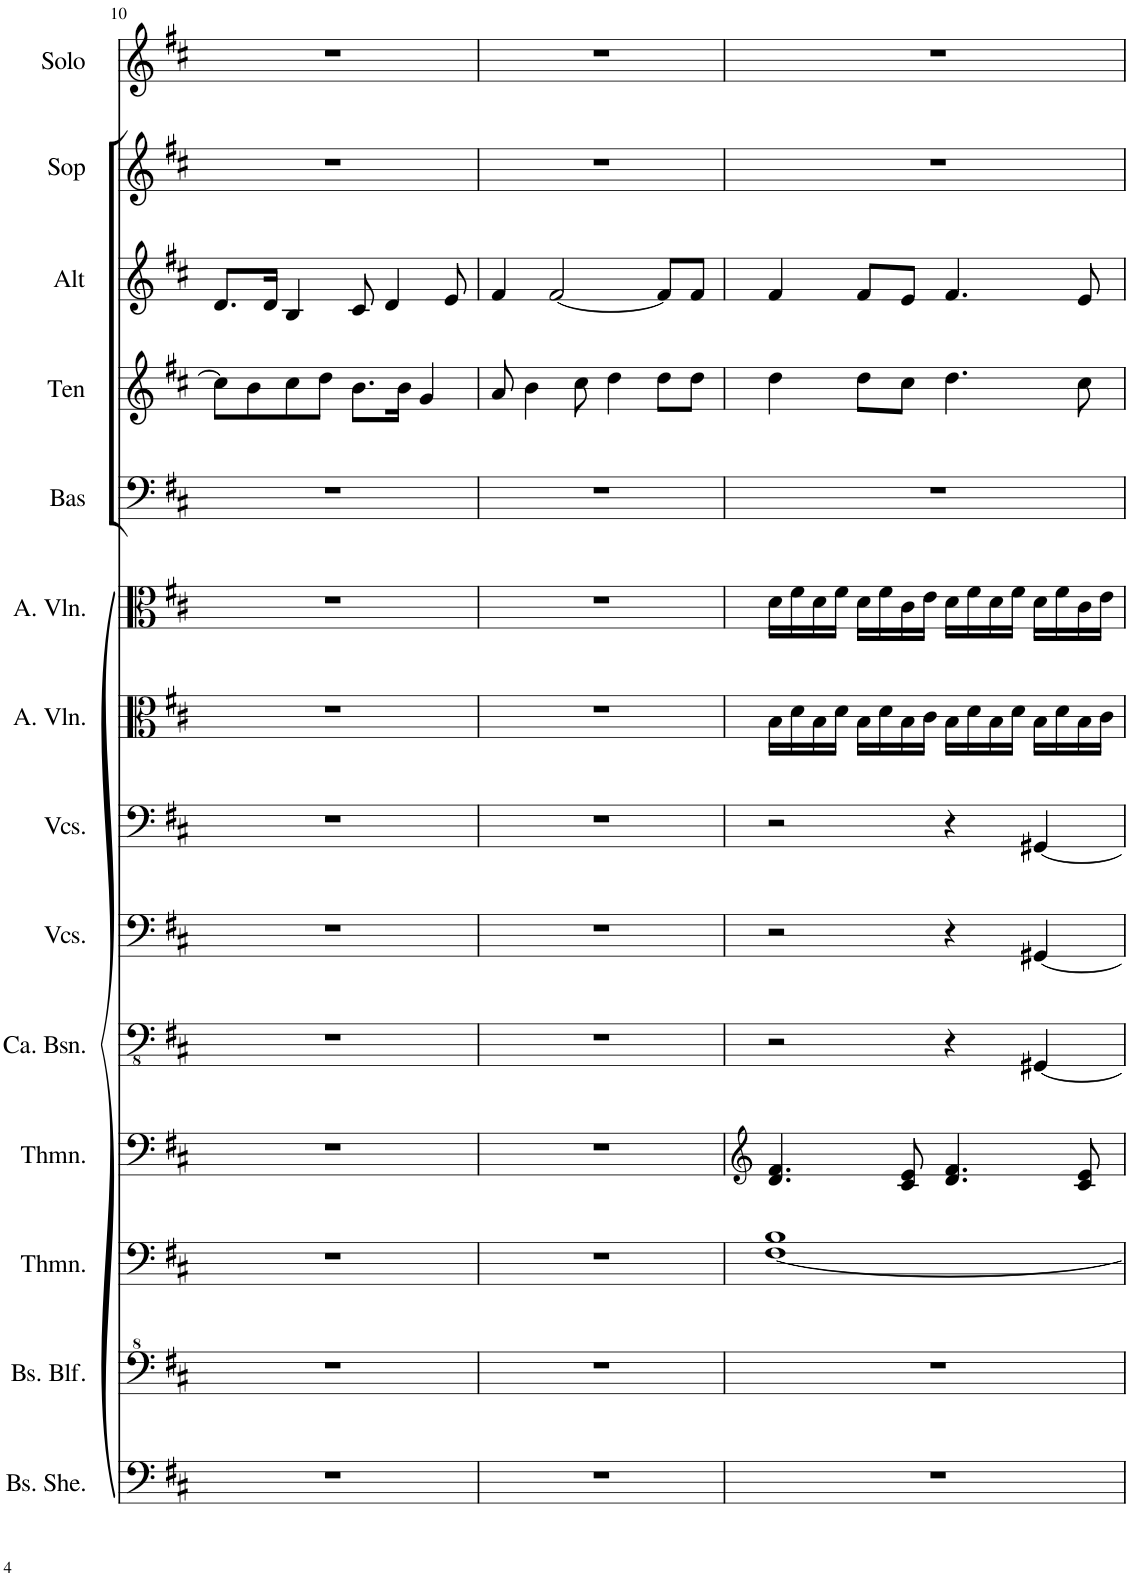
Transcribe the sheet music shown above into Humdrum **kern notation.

**kern	**kern	**kern	**kern	**kern	**kern	**kern	**kern	**kern	**kern	**kern	**kern	**kern	**kern
*part14	*part13	*part12	*part11	*part10	*part9	*part8	*part7	*part6	*part5	*part4	*part3	*part2	*part1
*staff14	*staff13	*staff12	*staff11	*staff10	*staff9	*staff8	*staff7	*staff6	*staff5	*staff4	*staff3	*staff2	*staff1
*I"Bas-sheng, Organ lh2	*I"Bas-blokfluit, Organ rh2	*I"Theremin, Organ lh1	*I"Theremin, Organ rh1	*I"Contrabassen, Double bass	*I"Violoncellos, Cello II	*I"Violoncellos, Cello I	*I"Altviolen, Viola II	*I"Altviolen, Viola I	*I"Bas	*I"Ten	*I"Alt	*I"Sopraan	*I"Bariton solo
*I'Bs. She.	*I'Bs. Blf.	*I'Thmn.	*I'Thmn.	*I'Ca. Bsn.	*I'Vcs.	*I'Vcs.	*I'A. Vln.	*I'A. Vln.	*I'Bas	*I'Ten	*I'Alt	*I'Sop	*I'Solo
!!LO:PB:g=z
*clefF4	*clefF^4	*clefF4	*clefF4	*clefFv4	*clefF4	*clefF4	*clefC3	*clefC3	*clefF4	*clefG2	*clefG2	*clefG2	*clefG2
*	*	*	*	*	*	*	*	*	*	*Trd1c2	*Trd1c2	*	*Trd4c7
*k[f#c#]	*k[f#c#]	*k[f#c#]	*k[f#c#]	*k[f#c#]	*k[f#c#]	*k[f#c#]	*k[f#c#]	*k[f#c#]	*k[f#c#]	*k[f#c#]	*k[f#c#]	*k[f#c#]	*k[f#c#]
*M4/4	*M4/4	*M4/4	*M4/4	*M4/4	*M4/4	*M4/4	*M4/4	*M4/4	*M4/4	*M4/4	*M4/4	*M4/4	*M4/4
=10	=10	=10	=10	=10	=10	=10	=10	=10	=10	=10	=10	=10	=10
1r	1r	1r	1r	1r	1r	1r	1r	1r	1r	8cc#\L]	8.d/L	1r	1r
.	.	.	.	.	.	.	.	.	.	8b\	.	.	.
.	.	.	.	.	.	.	.	.	.	.	16d/Jk	.	.
.	.	.	.	.	.	.	.	.	.	8cc#\	4B/	.	.
.	.	.	.	.	.	.	.	.	.	8dd\J	.	.	.
.	.	.	.	.	.	.	.	.	.	8.b\L	8c#/	.	.
.	.	.	.	.	.	.	.	.	.	.	4d/	.	.
.	.	.	.	.	.	.	.	.	.	16b\Jk	.	.	.
.	.	.	.	.	.	.	.	.	.	4g/	.	.	.
.	.	.	.	.	.	.	.	.	.	.	8e/	.	.
=11	=11	=11	=11	=11	=11	=11	=11	=11	=11	=11	=11	=11	=11
1r	1r	1r	1r	1r	1r	1r	1r	1r	1r	8a/	4f#/	1r	1r
.	.	.	.	.	.	.	.	.	.	4b\	.	.	.
.	.	.	.	.	.	.	.	.	.	.	[2f#/	.	.
.	.	.	.	.	.	.	.	.	.	8cc#\	.	.	.
.	.	.	.	.	.	.	.	.	.	4dd\	.	.	.
.	.	.	.	.	.	.	.	.	.	8dd\L	8f#/L]	.	.
.	.	.	.	.	.	.	.	.	.	8dd\J	8f#/J	.	.
=12	=12	=12	=12	=12	=12	=12	=12	=12	=12	=12	=12	=12	=12
*	*	*	*clefG2	*	*	*	*	*	*	*	*	*	*
*	*	*^	*	*	*	*	*	*	*	*	*	*	*
1r	1r	1B	[1F#	4.d/ 4.f#/	2r	2r	2r	16B\LL	16d\LL	1r	4dd\	4f#/	1r	1r
.	.	.	.	.	.	.	.	16d\	16f#\	.	.	.	.	.
.	.	.	.	.	.	.	.	16B\	16d\	.	.	.	.	.
.	.	.	.	.	.	.	.	16d\JJ	16f#\JJ	.	.	.	.	.
.	.	.	.	.	.	.	.	16B\LL	16d\LL	.	8dd\L	8f#/L	.	.
.	.	.	.	.	.	.	.	16d\	16f#\	.	.	.	.	.
.	.	.	.	8c#/ 8e/	.	.	.	16B\	16c#\	.	8cc#\J	8e/J	.	.
.	.	.	.	.	.	.	.	16c#\JJ	16e\JJ	.	.	.	.	.
.	.	.	.	4.d/ 4.f#/	4r	4r	4r	16B\LL	16d\LL	.	4.dd\	4.f#/	.	.
.	.	.	.	.	.	.	.	16d\	16f#\	.	.	.	.	.
.	.	.	.	.	.	.	.	16B\	16d\	.	.	.	.	.
.	.	.	.	.	.	.	.	16d\JJ	16f#\JJ	.	.	.	.	.
.	.	.	.	.	[4GGG#X/	[4GG#X/	[4GG#X/	16B\LL	16d\LL	.	.	.	.	.
.	.	.	.	.	.	.	.	16d\	16f#\	.	.	.	.	.
.	.	.	.	8c#/ 8e/	.	.	.	16B\	16c#\	.	8cc#\	8e/	.	.
.	.	.	.	.	.	.	.	16c#\JJ	16e\JJ	.	.	.	.	.
*	*	*v	*v	*	*	*	*	*	*	*	*	*	*	*
=	=	=	=	=	=	=	=	=	=	=	=	=	=
*-	*-	*-	*-	*-	*-	*-	*-	*-	*-	*-	*-	*-	*-
